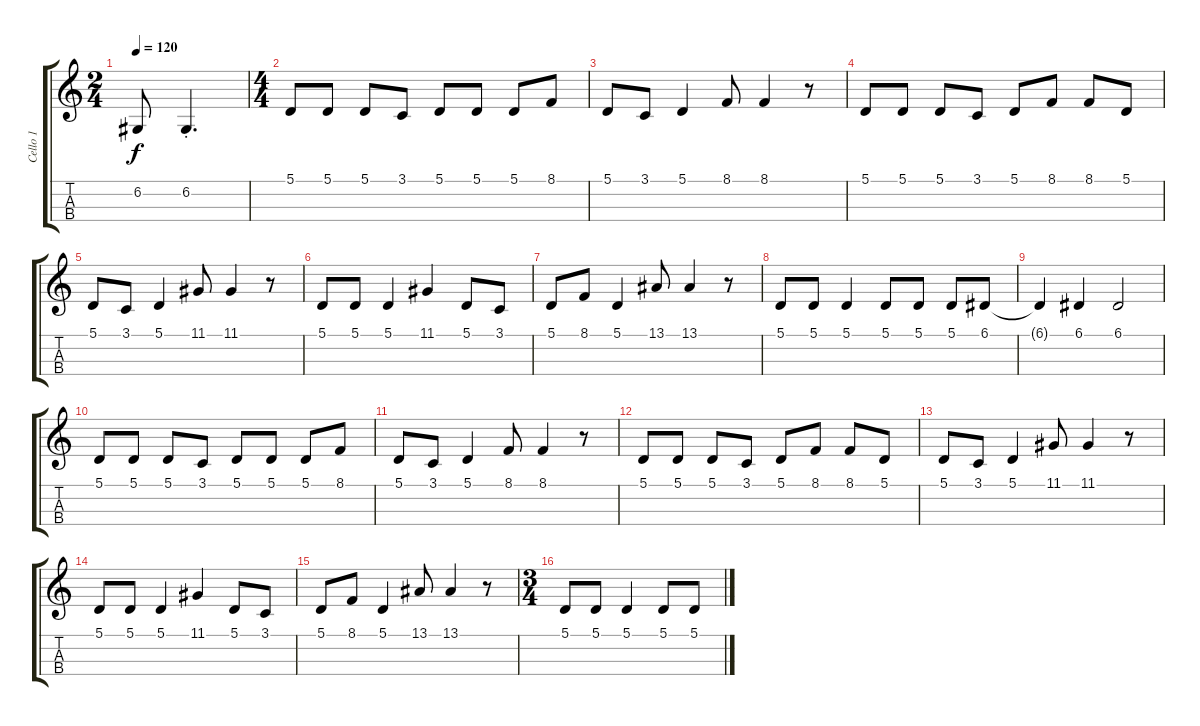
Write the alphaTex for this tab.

\track ("Cello 1" "Cello 1") {instrument cello}
\staff {score tabs}
\tuning (A3 D3 G2 C2) {hide}
\ts (2 4)
\tempo 120
\clef g2
\ks c
6.2.8{dy f} 6.2{st}.4{d} |
\ts (4 4)
5.1.8 5.1.8 5.1.8 3.1.8 5.1.8 5.1.8 5.1.8 8.1.8 |
5.1.8 3.1.8 5.1.4 8.1.8 8.1.4 r.8 |
5.1.8 5.1.8 5.1.8 3.1.8 5.1.8 8.1.8 8.1.8 5.1.8 |
5.1.8 3.1.8 5.1.4 11.1.8 11.1.4 r.8 |
5.1.8 5.1.8 5.1.4 11.1.4 5.1.8 3.1.8 |
5.1.8 8.1.8 5.1.4 13.1.8 13.1.4 r.8 |
5.1.8 5.1.8 5.1.4 5.1.8 5.1.8 5.1.8 6.1.8 |
6.1{t}.4 6.1.4 6.1.2 |
5.1.8 5.1.8 5.1.8 3.1.8 5.1.8 5.1.8 5.1.8 8.1.8 |
5.1.8 3.1.8 5.1.4 8.1.8 8.1.4 r.8 |
5.1.8 5.1.8 5.1.8 3.1.8 5.1.8 8.1.8 8.1.8 5.1.8 |
5.1.8 3.1.8 5.1.4 11.1.8 11.1.4 r.8 |
5.1.8 5.1.8 5.1.4 11.1.4 5.1.8 3.1.8 |
5.1.8 8.1.8 5.1.4 13.1.8 13.1.4 r.8 |
\ts (3 4)
5.1.8 5.1.8 5.1.4 5.1.8 5.1.8
